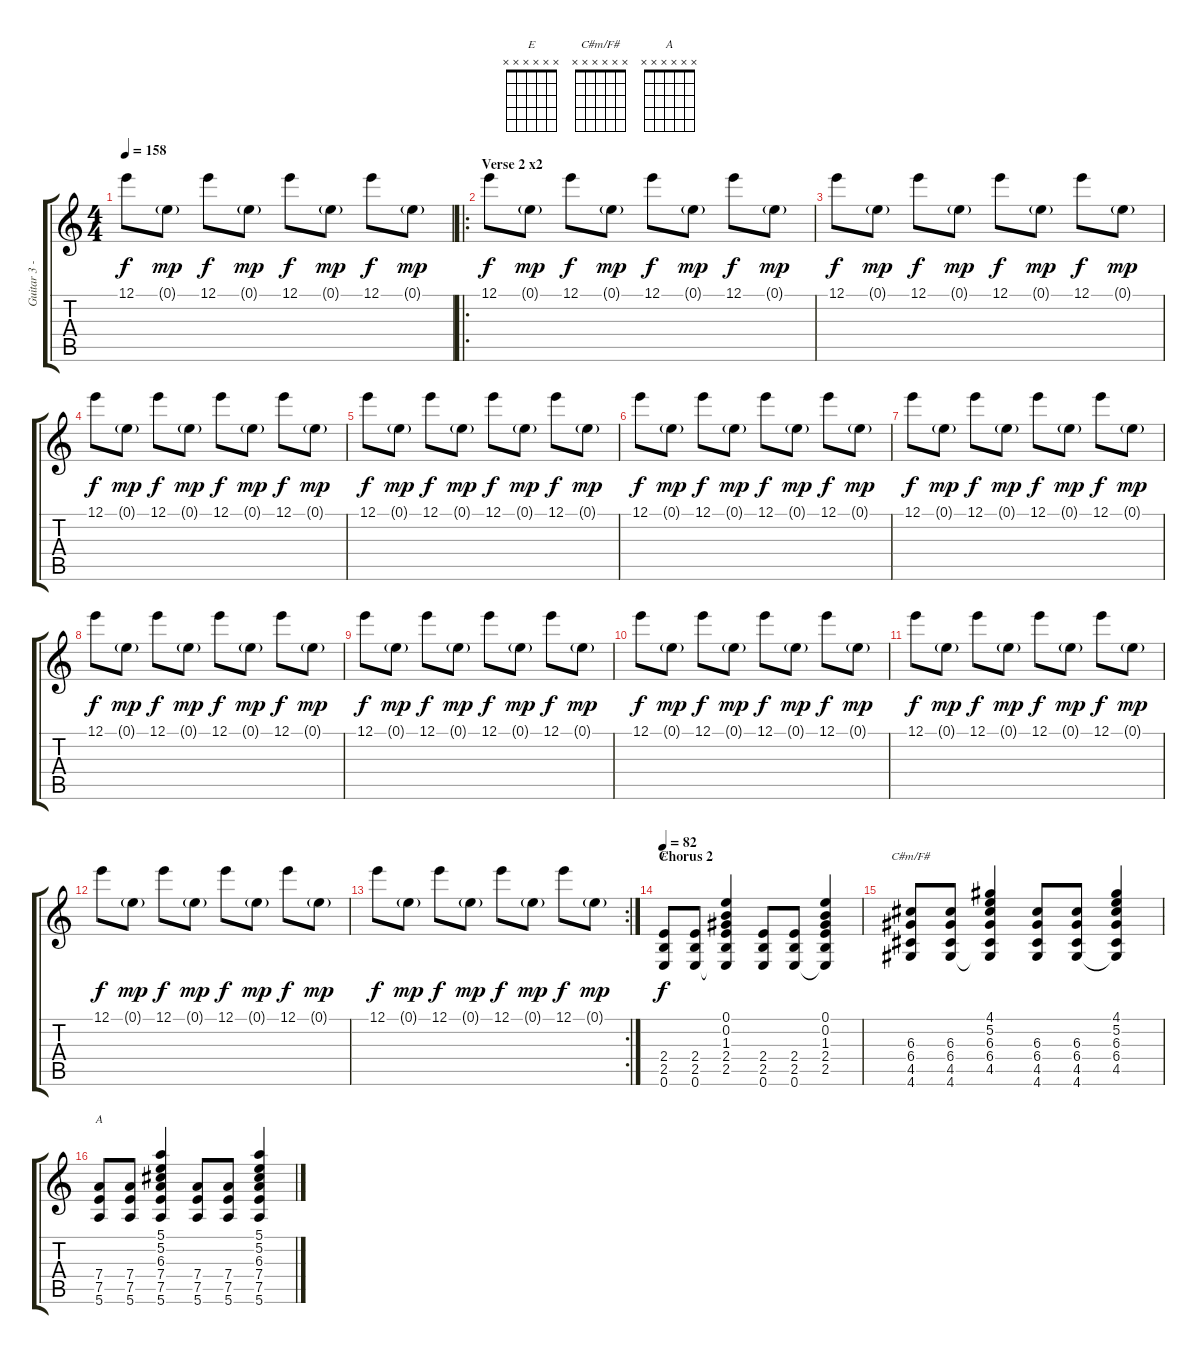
\track ("Guitar 3 - bourdon, some overdubs" "Guitar 3 -") {instrument electricguitarclean}
\staff {score tabs}
\tuning (E4 B3 G3 D3 A2 E2) {hide}
\chord ("E" x x x x x x) {firstfret 0}
\chord ("C#m/F#" x x x x x x) {firstfret 0}
\chord ("A" x x x x x x) {firstfret 0}
\ts (4 4)
\tempo 158
\clef g2
\ks c
12.1.8{dy f} 0.1{g}.8{dy mp} 12.1.8{dy f} 0.1{g}.8{dy mp} 12.1.8{dy f} 0.1{g}.8{dy mp} 12.1.8{dy f} 0.1{g}.8{dy mp} |
\ro
\section ("" "Verse 2 x2")
12.1.8{dy f balance 12 instrument electricguitarclean} 0.1{g}.8{dy mp} 12.1.8{dy f} 0.1{g}.8{dy mp} 12.1.8{dy f} 0.1{g}.8{dy mp} 12.1.8{dy f} 0.1{g}.8{dy mp} |
12.1.8{dy f} 0.1{g}.8{dy mp} 12.1.8{dy f} 0.1{g}.8{dy mp} 12.1.8{dy f} 0.1{g}.8{dy mp} 12.1.8{dy f} 0.1{g}.8{dy mp} |
12.1.8{dy f} 0.1{g}.8{dy mp} 12.1.8{dy f} 0.1{g}.8{dy mp} 12.1.8{dy f} 0.1{g}.8{dy mp} 12.1.8{dy f} 0.1{g}.8{dy mp} |
12.1.8{dy f} 0.1{g}.8{dy mp} 12.1.8{dy f} 0.1{g}.8{dy mp} 12.1.8{dy f} 0.1{g}.8{dy mp} 12.1.8{dy f} 0.1{g}.8{dy mp} |
12.1.8{dy f} 0.1{g}.8{dy mp} 12.1.8{dy f} 0.1{g}.8{dy mp} 12.1.8{dy f} 0.1{g}.8{dy mp} 12.1.8{dy f} 0.1{g}.8{dy mp} |
12.1.8{dy f} 0.1{g}.8{dy mp} 12.1.8{dy f} 0.1{g}.8{dy mp} 12.1.8{dy f} 0.1{g}.8{dy mp} 12.1.8{dy f} 0.1{g}.8{dy mp} |
12.1.8{dy f} 0.1{g}.8{dy mp} 12.1.8{dy f} 0.1{g}.8{dy mp} 12.1.8{dy f} 0.1{g}.8{dy mp} 12.1.8{dy f} 0.1{g}.8{dy mp} |
12.1.8{dy f} 0.1{g}.8{dy mp} 12.1.8{dy f} 0.1{g}.8{dy mp} 12.1.8{dy f} 0.1{g}.8{dy mp} 12.1.8{dy f} 0.1{g}.8{dy mp} |
12.1.8{dy f} 0.1{g}.8{dy mp} 12.1.8{dy f} 0.1{g}.8{dy mp} 12.1.8{dy f} 0.1{g}.8{dy mp} 12.1.8{dy f} 0.1{g}.8{dy mp} |
12.1.8{dy f} 0.1{g}.8{dy mp} 12.1.8{dy f} 0.1{g}.8{dy mp} 12.1.8{dy f} 0.1{g}.8{dy mp} 12.1.8{dy f} 0.1{g}.8{dy mp} |
12.1.8{dy f} 0.1{g}.8{dy mp} 12.1.8{dy f} 0.1{g}.8{dy mp} 12.1.8{dy f} 0.1{g}.8{dy mp} 12.1.8{dy f} 0.1{g}.8{dy mp} |
\rc 2
12.1.8{dy f} 0.1{g}.8{dy mp} 12.1.8{dy f} 0.1{g}.8{dy mp} 12.1.8{dy f} 0.1{g}.8{dy mp} 12.1.8{dy f} 0.1{g}.8{dy mp} |
\section ("" "Chorus 2")
\tempo 82
(2.4 2.5 0.6).8{ch "E" dy f balance 12 instrument distortionguitar} (2.4 2.5 0.6).8 (0.1 0.2 1.3 2.4 2.5 0.6{t}).4 (2.4 2.5 0.6).8 (2.4 2.5 0.6).8 (0.1 0.2 1.3 2.4 2.5 0.6{t}).4 |
(6.3 6.4 4.5 4.6).8{ch "C#m/F#"} (6.3 6.4 4.5 4.6).8 (4.1 5.2 6.3 6.4 4.5 4.6{t}).4 (6.3 6.4 4.5 4.6).8 (6.3 6.4 4.5 4.6).8 (4.1 5.2 6.3 6.4 4.5 4.6{t}).4 |
(7.4 7.5 5.6).8{ch "A"} (7.4 7.5 5.6).8 (5.1 5.2 6.3 7.4 7.5 5.6).4 (7.4 7.5 5.6).8 (7.4 7.5 5.6).8 (5.1 5.2 6.3 7.4 7.5 5.6).4
